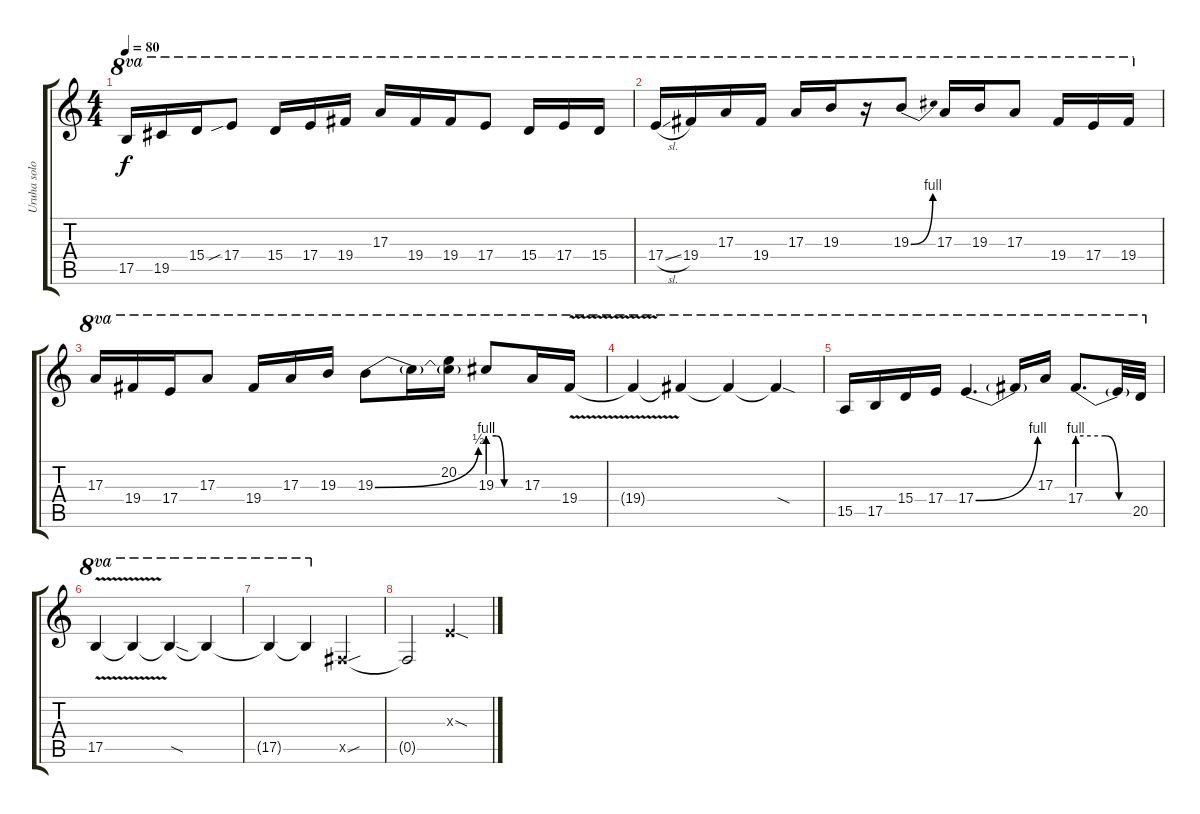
\track ("Uruha solo" "Uruha solo") {instrument distortionguitar}
\staff {score tabs}
\tuning (Db4 Ab3 E3 B2 Gb2 B1) {hide}
\ts (4 4)
\tempo 80
\clef g2
\ks c
17.5.16{ot 8va dy f} 19.5.16{ot 8va} 15.4.16{ot 8va} 17.4{sib}.8{ot 8va} 15.4.16{ot 8va} 17.4.16{ot 8va} 19.4.16{ot 8va} 17.3.16{ot 8va} 19.4.16{ot 8va} 19.4.16{ot 8va} 17.4.8{ot 8va} 15.4.16{ot 8va} 17.4.16{ot 8va} 15.4.16{ot 8va} |
17.4{sl}.16{ot 8va} 19.4.16{ot 8va} 17.3.16{ot 8va} 19.4.16{ot 8va} 17.3.16{ot 8va} 19.3.16{ot 8va} r.16{ot 8va} 19.3{be (bend 0 0 60 4)}.8{ot 8va} 17.3.16{ot 8va} 19.3.16{ot 8va} 17.3.8{ot 8va} 19.4.16{ot 8va} 17.4.16{ot 8va} 19.4.16{ot 8va} |
17.3.16{ot 8va} 19.4.16{ot 8va} 17.4.16{ot 8va} 17.3.8{ot 8va} 19.4.16{ot 8va} 17.3.16{ot 8va} 19.3.16{ot 8va} 19.3{be (bend 0 0 60 2)}.8{ot 8va} 19.3{t}.16{ot 8va} (20.2 19.3{t}).16{ot 8va} 19.3{be (custom 0 4 15 4 30 0 60 0)}.8{ot 8va} 17.3.16{ot 8va} 19.4{v}.16{ot 8va} |
19.4{t}.4{ot 8va} 19.4{t}.4{ot 8va} 19.4{t}.4{ot 8va} 19.4{sod t}.4{ot 8va} |
15.5.16{ot 8va} 17.5.16{ot 8va} 15.4.16{ot 8va} 17.4.16{ot 8va} 17.4{be (bend 0 0 60 4)}.4{d ot 8va} 17.4{t}.16{ot 8va} 17.3.16{ot 8va} 17.4{be (custom 0 4 30 4 45 0 60 0)}.8{d ot 8va} 17.4{t}.32{ot 8va} 20.5.32{ot 8va} |
17.5{v}.4{ot 8va volume 0} 17.5{t}.4{ot 8va} 17.5{sod t}.4{ot 8va} 17.5{t}.4{ot 8va} |
17.5{t}.4{ot 8va} 17.5{t}.4{ot 8va} 0.5{sou x}.2 |
0.5{t}.2 0.3{sod x}.2
